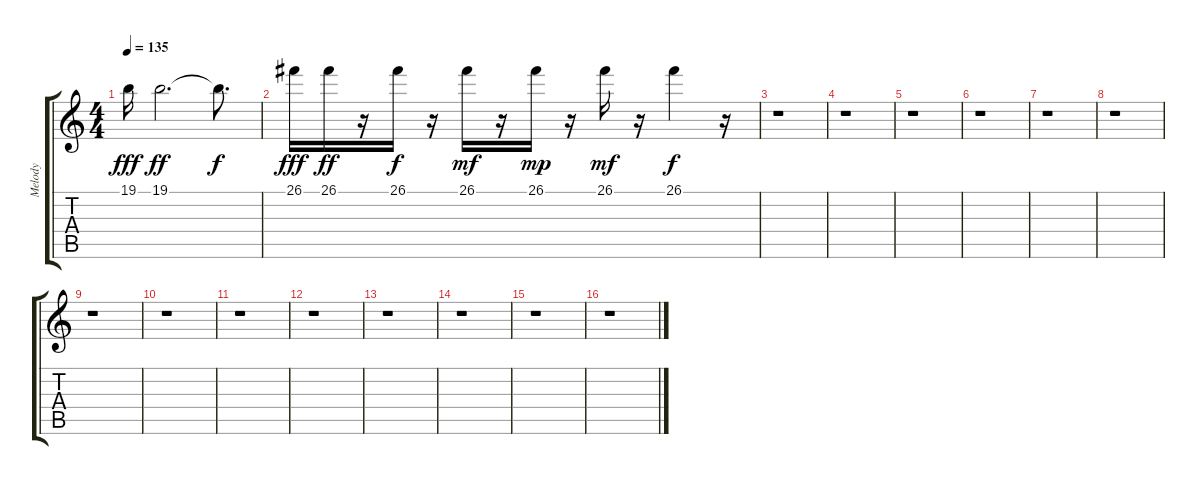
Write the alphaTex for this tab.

\track ("Melody" "Melody") {instrument brasssection}
\staff {score tabs}
\tuning (E4 B3 G3 D3 A2 E2) {hide}
\ts (4 4)
\tempo 135
\clef g2
\ks c
19.1.16{dy fff} 19.1.2{d dy ff} 19.1{t}.8{d dy f} |
26.1.16{dy fff} 26.1.16{dy ff} r.16 26.1.16{dy f} r.16 26.1.16{dy mf} r.16 26.1.16{dy mp} r.16 26.1.16{dy mf} r.16 26.1.4{dy f} r.16 |
r.1 |
r.1 |
r.1 |
r.1 |
r.1 |
r.1 |
r.1 |
r.1 |
r.1 |
r.1 |
r.1 |
r.1 |
r.1 |
r.1
